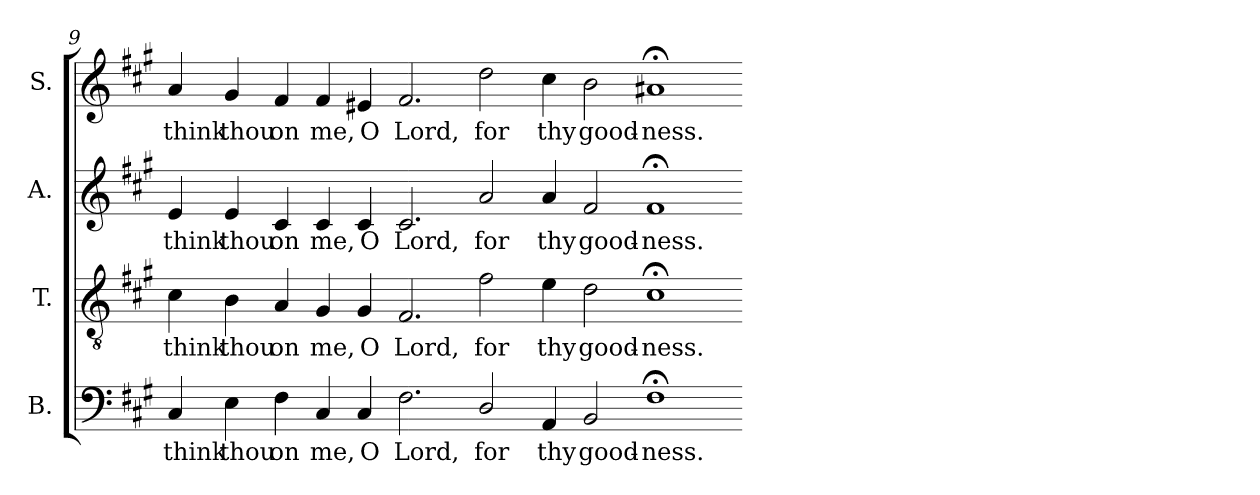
**kern	**text	**kern	**text	**kern	**text	**kern	**text
*part4	*part4	*part3	*part3	*part2	*part2	*part1	*part1
*staff4	*staff4	*staff3	*staff3	*staff2	*staff2	*staff1	*staff1
*I"B.	*	*I"T.	*	*I"A.	*	*I"S.	*
!!LO:LB:g=z
*clefF4	*	*clefGv2	*	*clefG2	*	*clefG2	*
*k[f#c#g#]	*	*k[f#c#g#]	*	*k[f#c#g#]	*	*k[f#c#g#]	*
*A:	*	*A:	*	*A:	*	*A:	*
=9	=9	=9	=9	=9	=9	=9	=9
!	!LO:LY:b	!	!LO:LY:b	!	!LO:LY:b	!	!LO:LY:b
4C#	think	4c#	think	4e	think	4a	think
!	!LO:LY:b	!	!LO:LY:b	!	!LO:LY:b	!	!LO:LY:b
4E	thou	4B	thou	4e	thou	4g#	thou
!	!LO:LY:b	!	!LO:LY:b	!	!LO:LY:b	!	!LO:LY:b
4F#	on	4A	on	4c#	on	4f#	on
!	!LO:LY:b	!	!LO:LY:b	!	!LO:LY:b	!	!LO:LY:b
4C#	me,	4G#	me,	4c#	me,	4f#	me,
!	!LO:LY:b	!	!LO:LY:b	!	!LO:LY:b	!	!LO:LY:b
4C#	O	4G#	O	4c#	O	4e#X	O
!	!LO:LY:b	!	!LO:LY:b	!	!LO:LY:b	!	!LO:LY:b
2.F#	Lord,	2.F#	Lord,	2.c#	Lord,	2.f#	Lord,
!	!LO:LY:b	!	!LO:LY:b	!	!LO:LY:b	!	!LO:LY:b
2D/	for	2f#	for	2a	for	2dd	for
!	!LO:LY:b	!	!LO:LY:b	!	!LO:LY:b	!	!LO:LY:b
4AA	thy	4e	thy	4a	thy	4cc#	thy
!	!LO:LY:b	!	!LO:LY:b	!	!LO:LY:b	!	!LO:LY:b
2BB	good-	2d	good-	2f#	good-	2b	good-
!	!LO:LY:b	!	!LO:LY:b	!	!LO:LY:b	!	!LO:LY:b
1F#;<	-ness.	1c#;<	-ness.	1f#;<	-ness.	1a#X;<	-ness.
=-	=-	=-	=-	=-	=-	=-	=-
*-	*-	*-	*-	*-	*-	*-	*-
